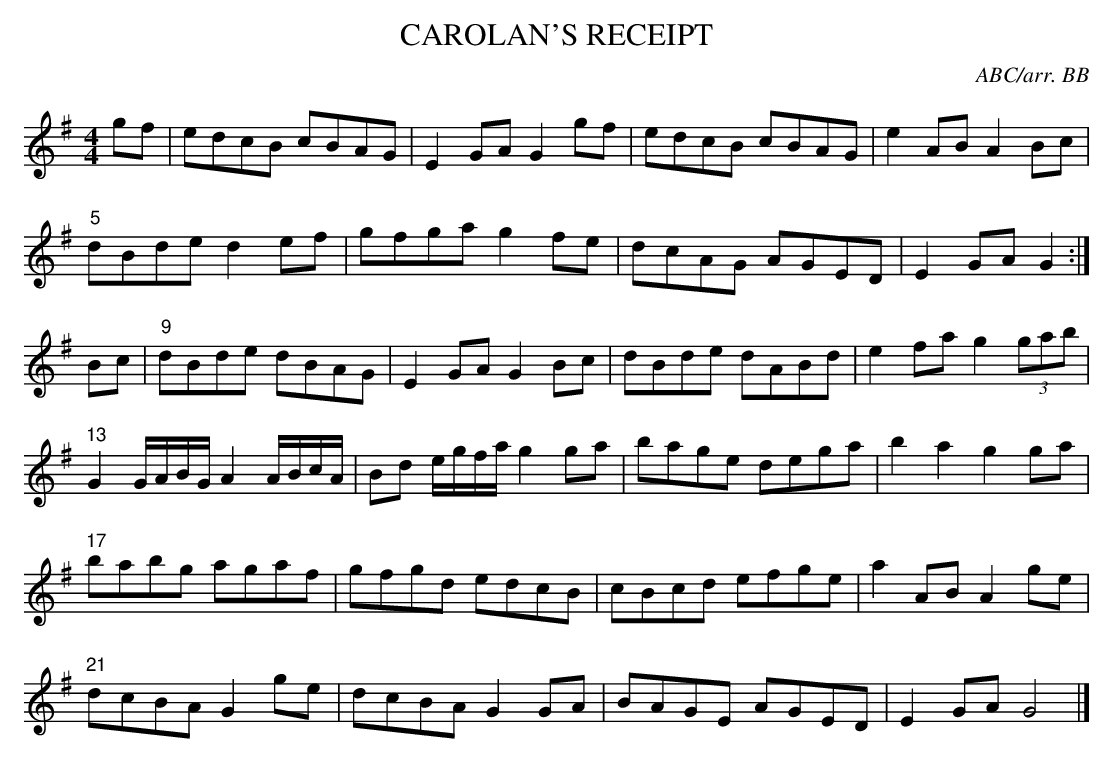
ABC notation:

X:1
T:CAROLAN'S RECEIPT
Y:"spirited"
C:ABC/arr. BB
L:1/8
M:4/4
K:G
gf|edcB cBAG|E2GA G2gf|edcB cBAG|e2AB A2Bc|
"5"dBde d2ef|gfga g2fe|dcAG AGED|E2GA G2:|
Bc|"9"dBde dBAG|E2GA G2Bc|dBde dABd|e2fa g2 (3gab|
"13"G2 G/A/B/G/ A2 A/B/c/A/|Bd e/g/f/a/ g2ga|bage dega|\
b2a2 g2ga|
"17"babg agaf|gfgd edcB|cBcd efge|a2AB A2ge|
"21"dcBA G2ge|dcBA G2GA|BAGE AGED|E2GA G4|]
